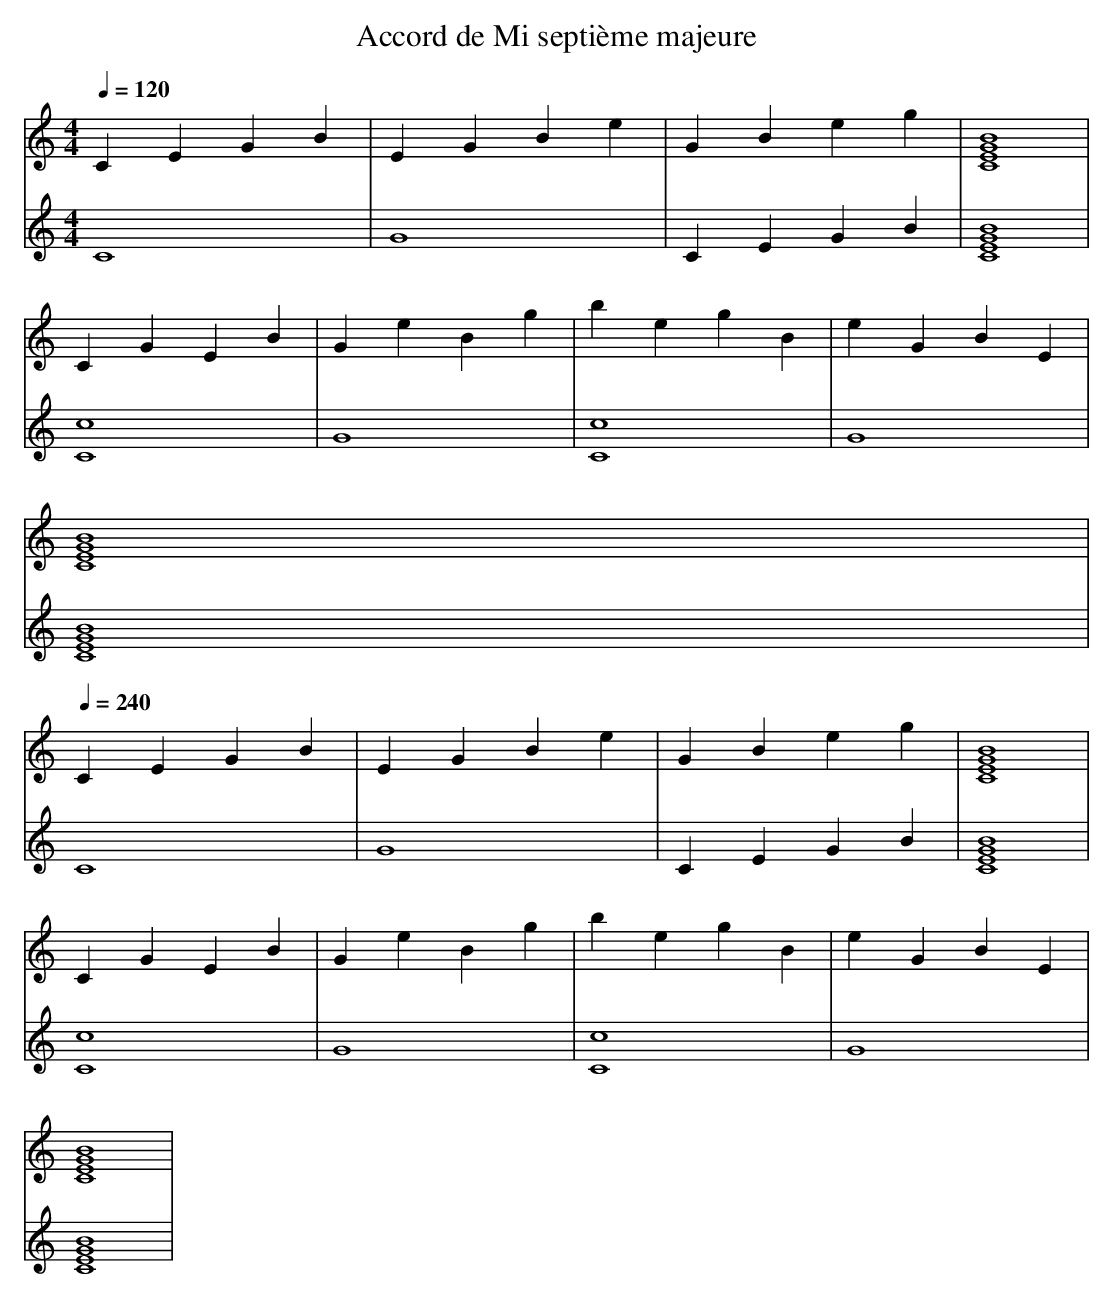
X:1
T:Accord de Mi septième majeure
M: 4/4
L: 1/4
Q:1/4=120
K:C
V:1
C E G B | E G B e | G B e g | [C4 E4 G4 B4] |
C G E B | G e B g | b e g B | e G B E |
[C4 E4 G4 B4] |
Q:1/4=240
C E G B | E G B e | G B e g | [C4 E4 G4 B4] |
C G E B | G e B g | b e g B | e G B E |
[C4 E4 G4 B4] |
V:2
C4 | G4 | C E G B | [C4 E4 G4 B4] |
[C4 c4] | G4 | [C4 c4] | G4 |
[C4 E4 G4 B4] |
Q:1/4=240
C4 | G4 | C E G B | [C4 E4 G4 B4] |
[C4 c4] | G4 | [C4 c4] | G4 |
[C4 E4 G4 B4] |
